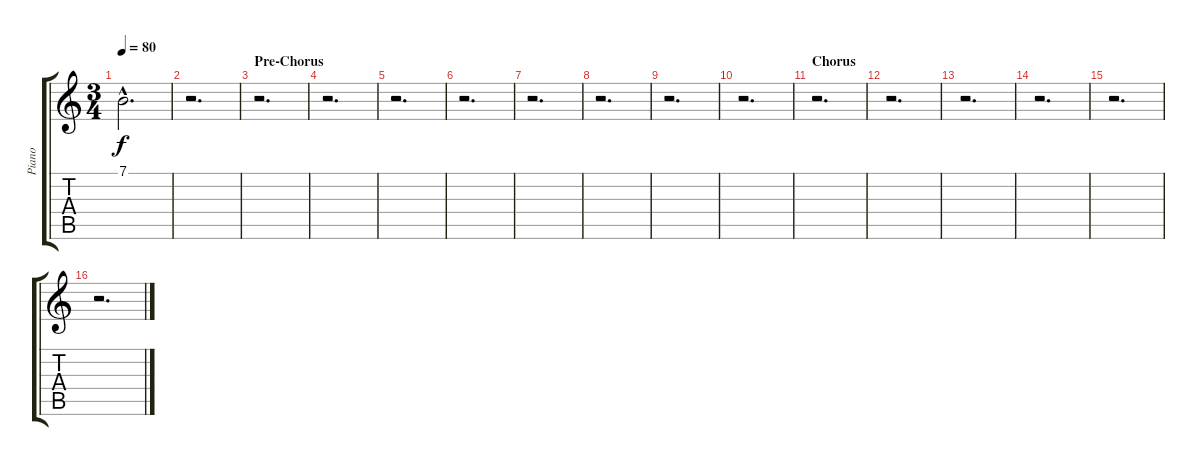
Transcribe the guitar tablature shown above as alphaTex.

\track ("Piano" "Piano") {instrument acousticgrandpiano}
\staff {score tabs}
\tuning (E4 B3 G3 D3 A2 E2) {hide}
\ts (3 4)
\tempo 80
\clef g2
\ks c
7.1{hac}.2{d dy f} |
r.2{d} |
\section ("" "Pre-Chorus")
r.2{d} |
r.2{d} |
r.2{d} |
r.2{d} |
r.2{d} |
r.2{d} |
r.2{d} |
r.2{d} |
\section ("" "Chorus")
r.2{d} |
r.2{d} |
r.2{d} |
r.2{d} |
r.2{d} |
r.2{d}
